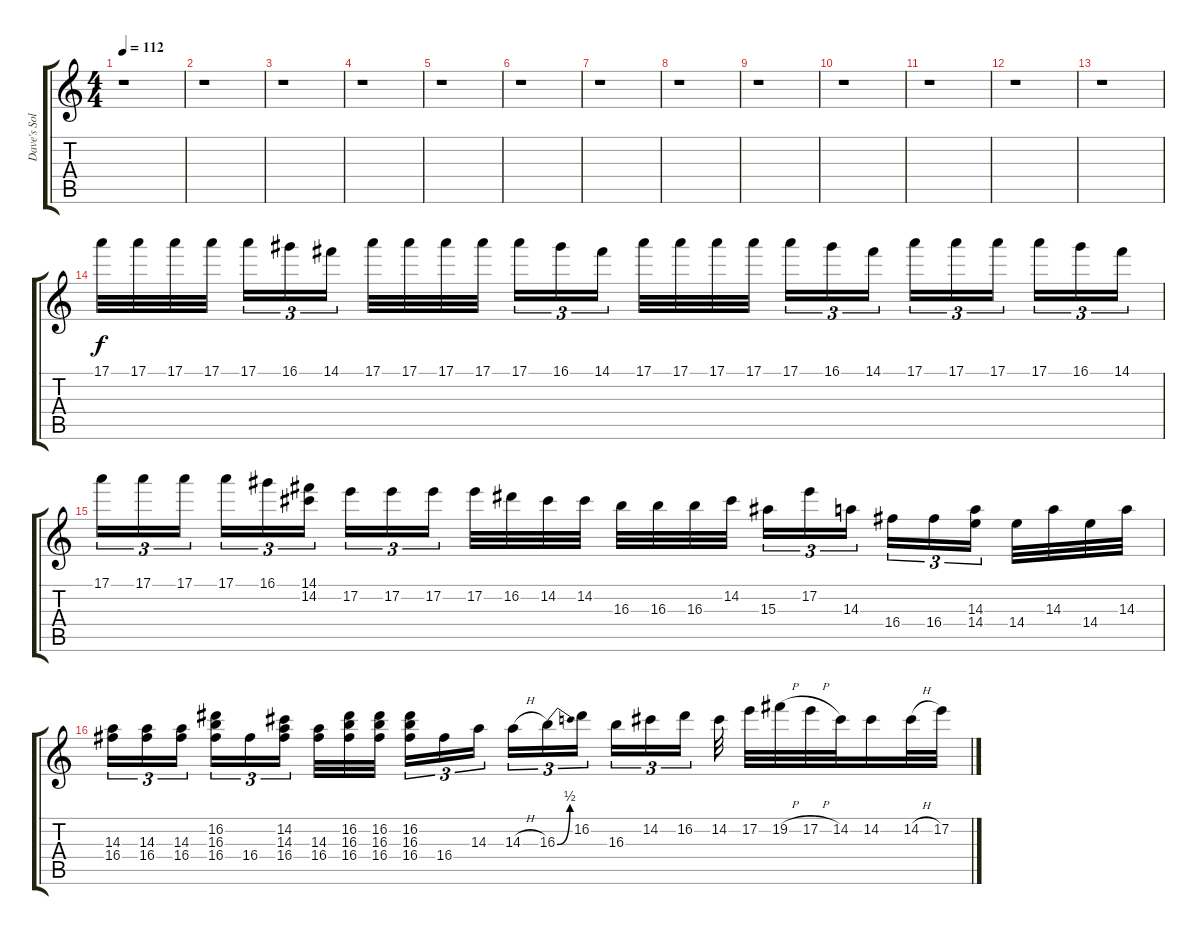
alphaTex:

\track ("Dave's Solo" "Dave's Sol") {instrument distortionguitar}
\staff {score tabs}
\tuning (E4 B3 G3 D3 A2 E2) {hide}
\ts (4 4)
\tempo 112
\clef g2
\ks c
r.1{dy f} |
r.1 |
r.1 |
r.1 |
r.1 |
r.1 |
r.1 |
r.1 |
r.1 |
r.1 |
r.1 |
r.1 |
r.1 |
17.1.32 17.1.32 17.1.32 17.1.32 17.1.16{tu (3 2)} 16.1.16{tu (3 2)} 14.1.16{tu (3 2)} 17.1.32 17.1.32 17.1.32 17.1.32 17.1.16{tu (3 2)} 16.1.16{tu (3 2)} 14.1.16{tu (3 2)} 17.1.32 17.1.32 17.1.32 17.1.32 17.1.16{tu (3 2)} 16.1.16{tu (3 2)} 14.1.16{tu (3 2)} 17.1.16{tu (3 2)} 17.1.16{tu (3 2)} 17.1.16{tu (3 2)} 17.1.16{tu (3 2)} 16.1.16{tu (3 2)} 14.1.16{tu (3 2)} |
17.1.16{tu (3 2)} 17.1.16{tu (3 2)} 17.1.16{tu (3 2)} 17.1.16{tu (3 2)} 16.1.16{tu (3 2)} (14.1 14.2).16{tu (3 2)} 17.2.16{tu (3 2)} 17.2.16{tu (3 2)} 17.2.16{tu (3 2)} 17.2.32 16.2.32 14.2.32 14.2.32 16.3.32 16.3.32 16.3.32 14.2.32 15.3.16{tu (3 2)} 17.2.16{tu (3 2)} 14.3.16{tu (3 2)} 16.4.16{tu (3 2)} 16.4.16{tu (3 2)} (14.3 14.4).16{tu (3 2)} 14.4.32 14.3.32 14.4.32 14.3.32 |
(14.3 16.4).16{tu (3 2)} (14.3 16.4).16{tu (3 2)} (14.3 16.4).16{tu (3 2)} (16.2 16.3 16.4).16{tu (3 2)} 16.4.16{tu (3 2)} (14.2 14.3 16.4).16{tu (3 2)} (14.3 16.4).32 (16.2 16.3 16.4).32 (16.2 16.3 16.4).32 (16.2 16.3 16.4).16{tu (3 2)} 16.4.16{tu (3 2)} 14.3.16{tu (3 2)} 14.3{h}.16{tu (3 2)} 16.3{be (bend 0 0 60 2)}.16{tu (3 2)} 16.2.16{tu (3 2)} 16.3.16{tu (3 2)} 14.2.16{tu (3 2)} 16.2.16{tu (3 2)} 14.2.32 17.2.32 19.2{h}.32 17.2{h}.32 14.2.32 14.2.16 14.2{h}.32 17.2.32
